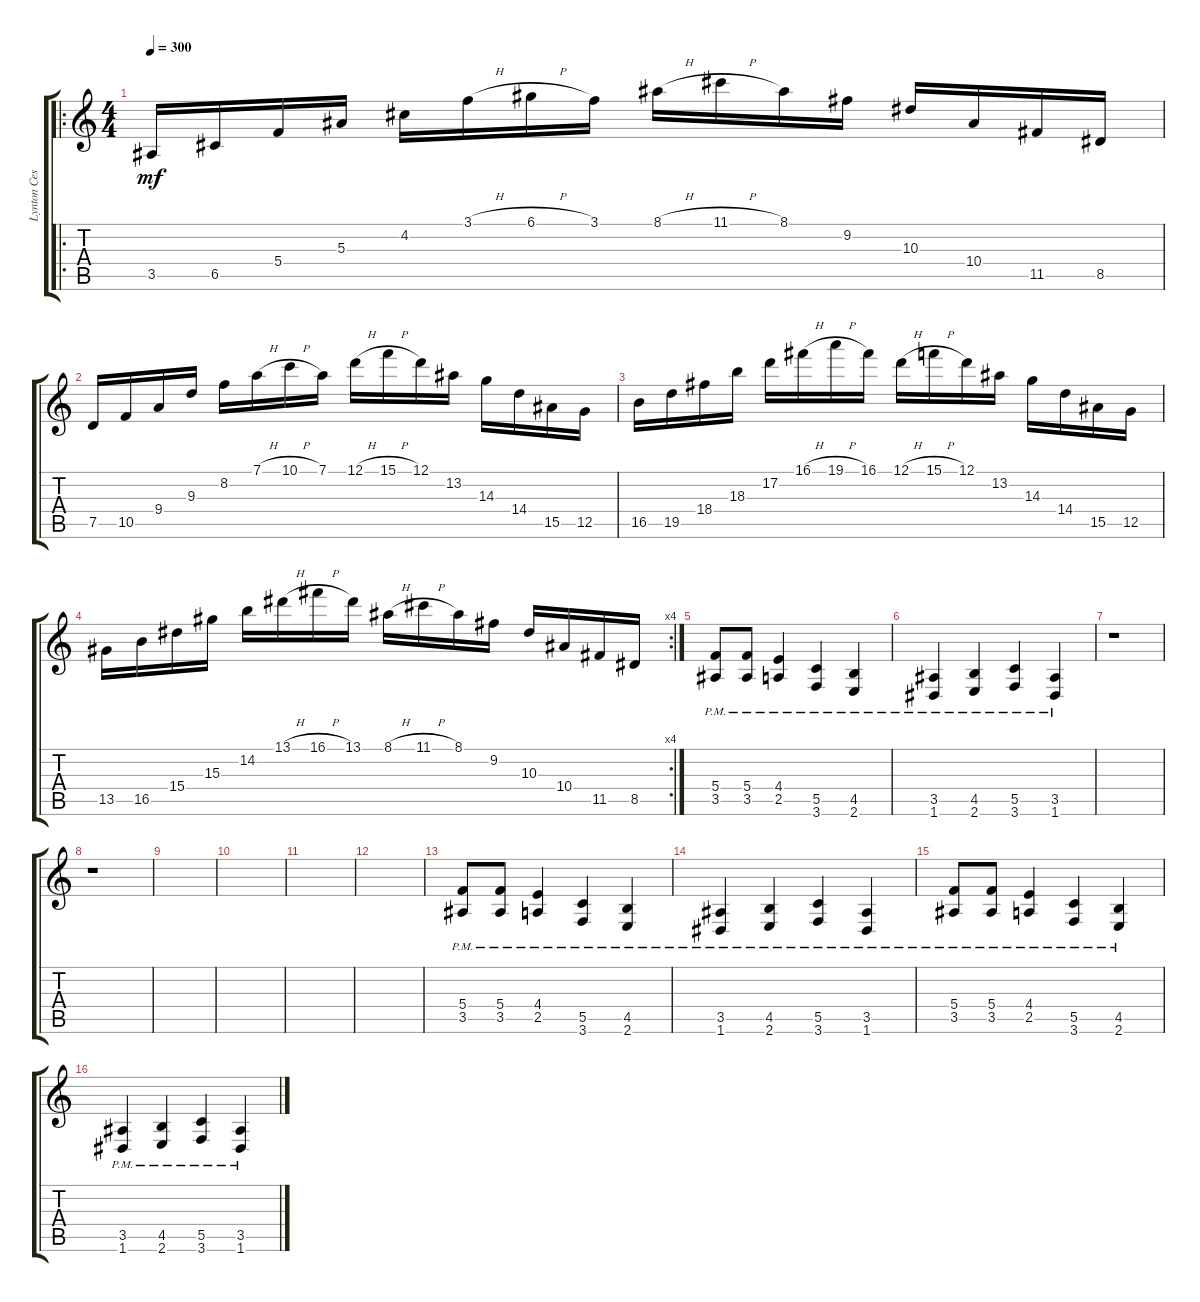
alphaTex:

\track ("Lynton Cessford" "Lynton Ces") {instrument distortionguitar}
\staff {score tabs}
\tuning (D4 A3 F3 C3 G2 D2) {hide}
\ro
\ts (4 4)
\tempo 300
\clef g2
\ks c
3.5.16{dy mf instrument distortionguitar} 6.5.16 5.4.16 5.3.16 4.2.16 3.1{h}.16 6.1{h}.16 3.1.16 8.1{h}.16 11.1{h}.16 8.1.16 9.2.16 10.3.16 10.4.16 11.5.16 8.5.16 |
7.5.16 10.5.16 9.4.16 9.3.16 8.2.16 7.1{h}.16 10.1{h}.16 7.1.16 12.1{h}.16 15.1{h}.16 12.1.16 13.2.16 14.3.16 14.4.16 15.5.16 12.5.16 |
16.5.16 19.5.16 18.4.16 18.3.16 17.2.16 16.1{h}.16 19.1{h}.16 16.1.16 12.1{h}.16 15.1{h}.16 12.1.16 13.2.16 14.3.16 14.4.16 15.5.16 12.5.16 |
\rc 4
13.5.16 16.5.16 15.4.16 15.3.16 14.2.16 13.1{h}.16 16.1{h}.16 13.1.16 8.1{h}.16 11.1{h}.16 8.1.16 9.2.16 10.3.16 10.4.16 11.5.16 8.5.16 |
(5.4{pm} 3.5{pm}).8 (5.4{pm} 3.5{pm}).8 (4.4{pm} 2.5{pm}).4 (5.5{pm} 3.6{pm}).4 (4.5{pm} 2.6{pm}).4 |
(3.5{pm} 1.6{pm}).4 (4.5{pm} 2.6{pm}).4 (5.5{pm} 3.6{pm}).4 (3.5{pm} 1.6{pm}).4 |
r.1 |
r.1 |
|
|
|
|
(5.4{pm} 3.5{pm}).8 (5.4{pm} 3.5{pm}).8 (4.4{pm} 2.5{pm}).4 (5.5{pm} 3.6{pm}).4 (4.5{pm} 2.6{pm}).4 |
(3.5{pm} 1.6{pm}).4 (4.5{pm} 2.6{pm}).4 (5.5{pm} 3.6{pm}).4 (3.5{pm} 1.6{pm}).4 |
(5.4{pm} 3.5{pm}).8 (5.4{pm} 3.5{pm}).8 (4.4{pm} 2.5{pm}).4 (5.5{pm} 3.6{pm}).4 (4.5{pm} 2.6{pm}).4 |
(3.5{pm} 1.6{pm}).4 (4.5{pm} 2.6{pm}).4 (5.5{pm} 3.6{pm}).4 (3.5{pm} 1.6{pm}).4
